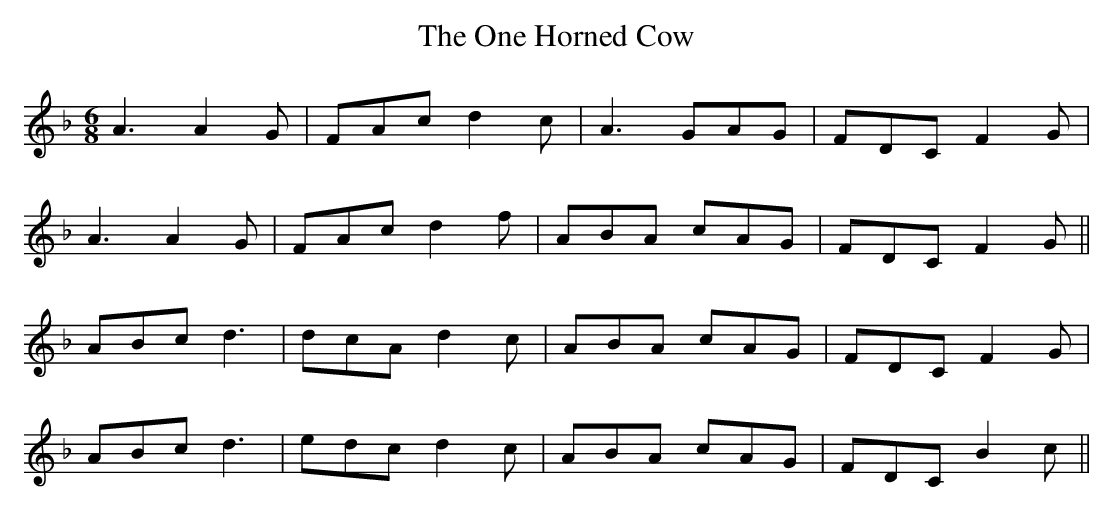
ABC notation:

X:1
T: The One Horned Cow
M: 6/8
L: 1/8
K: Fmaj
A3 A2G|FAc d2c|A3 GAG|FDC F2G|
A3 A2G|FAc d2f|ABA cAG|FDC F2G||
ABc d3|dcA d2c|ABA cAG|FDC F2G|
ABc d3|edc d2c|ABA cAG|FDC B2c||
